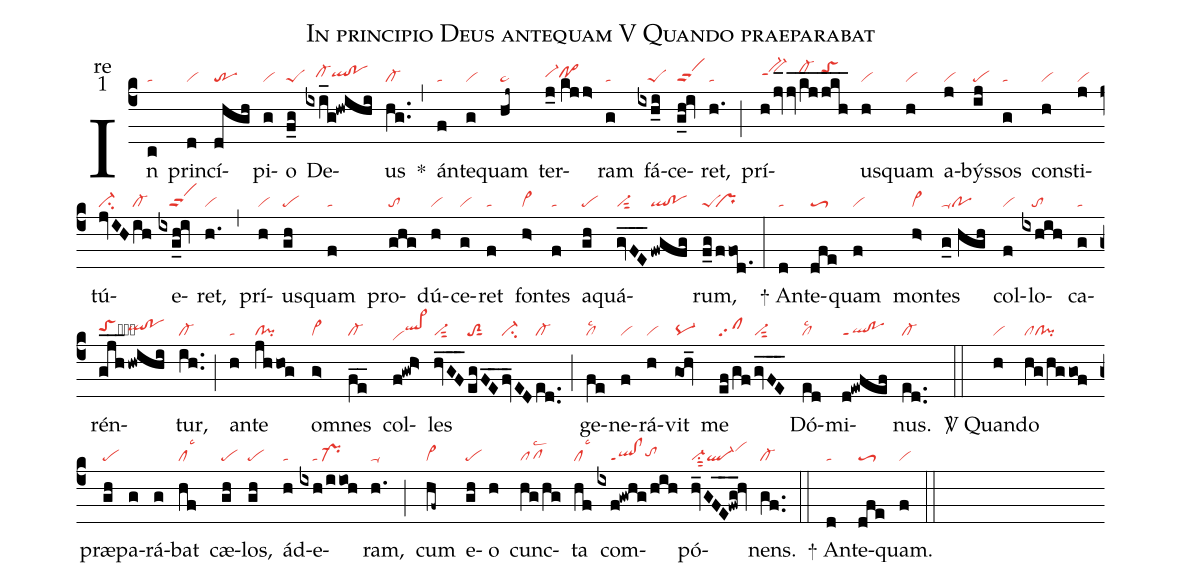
name:In principio Deus antequam V Quando praeparabat;
office-part:re;
mode:1;
nabc-lines:1;
%%
(c4)In(c|ta) prin(d|vi)cí(dhgh|tr)pi(g|vi)o(f_g|peS)
De(ixi_g!hwihi|///cl-hhqlhh!pohh)us(hg..|cl-) <sp>*</sp>(,)
án(f|ta)te(g|vi)quam(hj~|pe~)
ter(j_0//kj/j>|vi-hhpf~hh)ram(g|ta)
fá(ixh_i|///peS)ce(g_h!iv|vippt2)ret,(h.|ta) (;)
prí(hjv_jv_|bv-hjppt1|kj__|cl-hj|jkh___|toShj)us(h|vi)quam(h|vi)
a(j|vi)býs(ij|pe)sos(g|ta)
con(h|vi)sti(j|vi)tú(jvIH|ci-|ih|cl-)e(ixg_h!iv|///vippt2)ret,(h.|vi) (,)
prí(h|vi)us(gh|pe)quam(f|ta)
pro(ghg|to)dú(h|vi)ce(g|vi)ret(f|ta)
fon(h>|vi>)tes(f|ta)
a(gh|pe)quá(gvFE___|vi-sut2|fwgfg|ql!po)rum,(f_g|peS|ffod.|pr) (:)

<sp>+</sp> An(d|ta)te(dfe|toS3)quam(f|vi)
mon(h>|vi>)tes(g_0//hgh|poppu1)
col(f|vi)lo(ixhih|///to)ca(g|ta)rén(gjh___|toShhh|hwihi|qlhh!pohh)tur,(ih..|cl-) (;)
an(h|ta)te(jhhog|cl!pi) om(g>|vi>)nes(fe__|cl-)
col(f!gwh>|vihdql>hh)les(hvGF___|vi-sut2|egFE__|toS2sut1|fv_ED|ci-|ed..|cl-) (;)
ge(fe|cllsc2)ne(f|vi)rá(h|vi)vit(goh_|pq-) me(ef/gf|clpp2|gvFE___|vi-sut2)
Dó(ed|cllsc2)mi(d!ewfef|ql!poppt1)nus.(ed..|cl-) (::)

<sp>V/</sp> Quan(h|vi)do(hg/hggof|clcl!pi) præ(gh|pe)pa(g)rá(g)bat(hf|cllsc3) cæ(gh|pe)los,(gh|pe) ád(h|ta)e(ixh/iioh|////ta/pr-)ram,(h.|ta-) (;) cum(hf~|cl~) e(gh|pe)o(h) cunc(hg/hg|pflsc2)ta(hf|cllsc3) com(ixf!gwhg/hih|////ql!clppt1tohh)pó(hv_GFE__@fwg_@hv|vi-su1sut2ql-vihj)nens.(gf..|cl-) (::)

<sp>+</sp> An(d|ta)te(dfe|toS3)quam.(f|vi) (::)
